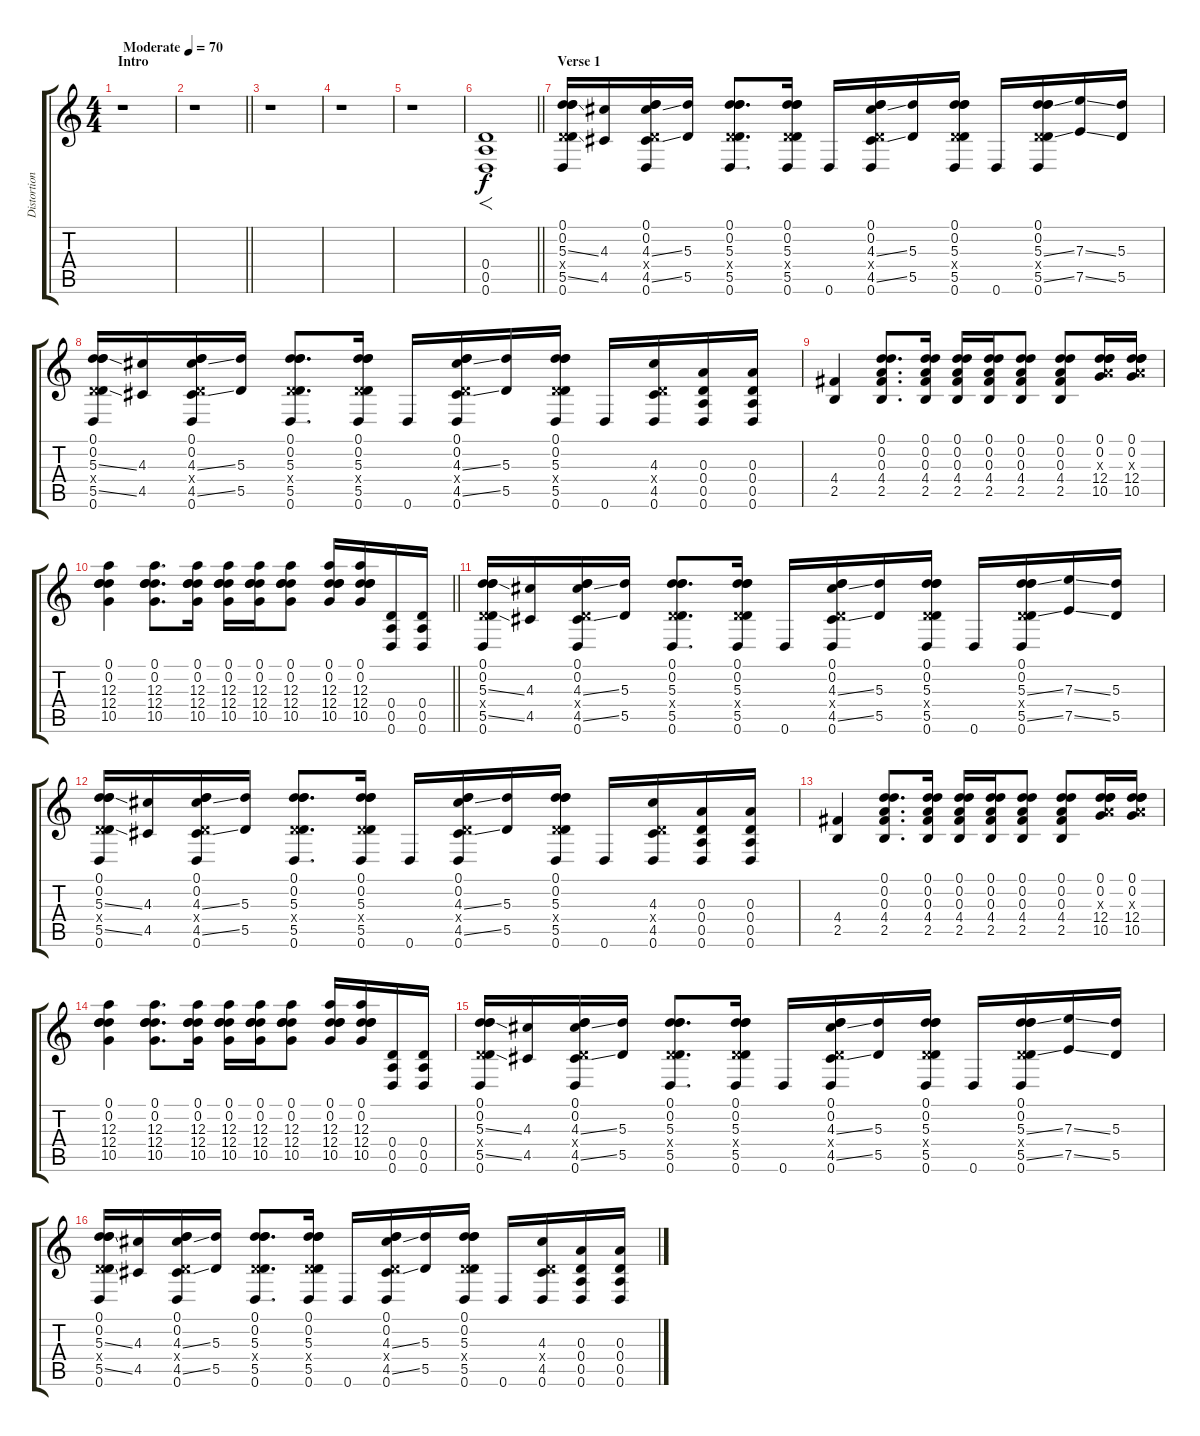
\track ("Distortion Guitar" "Distortion") {instrument overdrivenguitar}
\staff {score tabs}
\tuning (D4 D4 A3 D3 A2 D2) {hide}
\ts (4 4)
\section ("" "Intro")
\tempo (70 "Moderate")
\clef g2
\ks c
r.1{dy f instrument overdrivenguitar} |
\barLineRight lightlight
r.1 |
r.1 |
r.1 |
r.1 |
\barLineRight lightlight
(0.4 0.5 0.6).1{f} |
\section ("" "Verse 1")
(0.1 0.2 5.3{ss} 0.4{x} 5.5{ss} 0.6).16 (4.3 4.5).16 (0.1 0.2 4.3{ss} 0.4{x} 4.5{ss} 0.6).16 (5.3 5.5).16 (0.1 0.2 5.3 0.4{x} 5.5 0.6).8{d} (0.1 0.2 5.3 0.4{x} 5.5 0.6).16 0.6.16 (0.1 0.2 4.3{ss} 0.4{x} 4.5{ss} 0.6).16 (5.3 5.5).16 (0.1 0.2 5.3 0.4{x} 5.5 0.6).16 0.6.16 (0.1 0.2 5.3{ss} 0.4{x} 5.5{ss} 0.6).16 (7.3{ss} 7.5{ss}).16 (5.3 5.5).16 |
(0.1 0.2 5.3{ss} 0.4{x} 5.5{ss} 0.6).16 (4.3 4.5).16 (0.1 0.2 4.3{ss} 0.4{x} 4.5{ss} 0.6).16 (5.3 5.5).16 (0.1 0.2 5.3 0.4{x} 5.5 0.6).8{d} (0.1 0.2 5.3 0.4{x} 5.5 0.6).16 0.6.16 (0.1 0.2 4.3{ss} 0.4{x} 4.5{ss} 0.6).16 (5.3 5.5).16 (0.1 0.2 5.3 0.4{x} 5.5 0.6).16 0.6.16 (4.3 0.4{x} 4.5 0.6).16 (0.3 0.4 0.5 0.6).16 (0.3 0.4 0.5 0.6).16 |
(4.4 2.5).4 (0.1 0.2 0.3 4.4 2.5).8{d} (0.1 0.2 0.3 4.4 2.5).16 (0.1 0.2 0.3 4.4 2.5).16 (0.1 0.2 0.3 4.4 2.5).16 (0.1 0.2 0.3 4.4 2.5).8 (0.1 0.2 0.3 4.4 2.5).8 (0.1 0.2 0.3{x} 12.4 10.5).16 (0.1 0.2 0.3{x} 12.4 10.5).16 |
\barLineRight lightlight
(0.1 0.2 12.3 12.4 10.5).4 (0.1 0.2 12.3 12.4 10.5).8{d} (0.1 0.2 12.3 12.4 10.5).16 (0.1 0.2 12.3 12.4 10.5).16 (0.1 0.2 12.3 12.4 10.5).16 (0.1 0.2 12.3 12.4 10.5).8 (0.1 0.2 12.3 12.4 10.5).16 (0.1 0.2 12.3 12.4 10.5).16 (0.4 0.5 0.6).16 (0.4 0.5 0.6).16 |
(0.1 0.2 5.3{ss} 0.4{x} 5.5{ss} 0.6).16 (4.3 4.5).16 (0.1 0.2 4.3{ss} 0.4{x} 4.5{ss} 0.6).16 (5.3 5.5).16 (0.1 0.2 5.3 0.4{x} 5.5 0.6).8{d} (0.1 0.2 5.3 0.4{x} 5.5 0.6).16 0.6.16 (0.1 0.2 4.3{ss} 0.4{x} 4.5{ss} 0.6).16 (5.3 5.5).16 (0.1 0.2 5.3 0.4{x} 5.5 0.6).16 0.6.16 (0.1 0.2 5.3{ss} 0.4{x} 5.5{ss} 0.6).16 (7.3{ss} 7.5{ss}).16 (5.3 5.5).16 |
(0.1 0.2 5.3{ss} 0.4{x} 5.5{ss} 0.6).16 (4.3 4.5).16 (0.1 0.2 4.3{ss} 0.4{x} 4.5{ss} 0.6).16 (5.3 5.5).16 (0.1 0.2 5.3 0.4{x} 5.5 0.6).8{d} (0.1 0.2 5.3 0.4{x} 5.5 0.6).16 0.6.16 (0.1 0.2 4.3{ss} 0.4{x} 4.5{ss} 0.6).16 (5.3 5.5).16 (0.1 0.2 5.3 0.4{x} 5.5 0.6).16 0.6.16 (4.3 0.4{x} 4.5 0.6).16 (0.3 0.4 0.5 0.6).16 (0.3 0.4 0.5 0.6).16 |
(4.4 2.5).4 (0.1 0.2 0.3 4.4 2.5).8{d} (0.1 0.2 0.3 4.4 2.5).16 (0.1 0.2 0.3 4.4 2.5).16 (0.1 0.2 0.3 4.4 2.5).16 (0.1 0.2 0.3 4.4 2.5).8 (0.1 0.2 0.3 4.4 2.5).8 (0.1 0.2 0.3{x} 12.4 10.5).16 (0.1 0.2 0.3{x} 12.4 10.5).16 |
(0.1 0.2 12.3 12.4 10.5).4 (0.1 0.2 12.3 12.4 10.5).8{d} (0.1 0.2 12.3 12.4 10.5).16 (0.1 0.2 12.3 12.4 10.5).16 (0.1 0.2 12.3 12.4 10.5).16 (0.1 0.2 12.3 12.4 10.5).8 (0.1 0.2 12.3 12.4 10.5).16 (0.1 0.2 12.3 12.4 10.5).16 (0.4 0.5 0.6).16 (0.4 0.5 0.6).16 |
(0.1 0.2 5.3{ss} 0.4{x} 5.5{ss} 0.6).16 (4.3 4.5).16 (0.1 0.2 4.3{ss} 0.4{x} 4.5{ss} 0.6).16 (5.3 5.5).16 (0.1 0.2 5.3 0.4{x} 5.5 0.6).8{d} (0.1 0.2 5.3 0.4{x} 5.5 0.6).16 0.6.16 (0.1 0.2 4.3{ss} 0.4{x} 4.5{ss} 0.6).16 (5.3 5.5).16 (0.1 0.2 5.3 0.4{x} 5.5 0.6).16 0.6.16 (0.1 0.2 5.3{ss} 0.4{x} 5.5{ss} 0.6).16 (7.3{ss} 7.5{ss}).16 (5.3 5.5).16 |
(0.1 0.2 5.3{ss} 0.4{x} 5.5{ss} 0.6).16 (4.3 4.5).16 (0.1 0.2 4.3{ss} 0.4{x} 4.5{ss} 0.6).16 (5.3 5.5).16 (0.1 0.2 5.3 0.4{x} 5.5 0.6).8{d} (0.1 0.2 5.3 0.4{x} 5.5 0.6).16 0.6.16 (0.1 0.2 4.3{ss} 0.4{x} 4.5{ss} 0.6).16 (5.3 5.5).16 (0.1 0.2 5.3 0.4{x} 5.5 0.6).16 0.6.16 (4.3 0.4{x} 4.5 0.6).16 (0.3 0.4 0.5 0.6).16 (0.3 0.4 0.5 0.6).16
